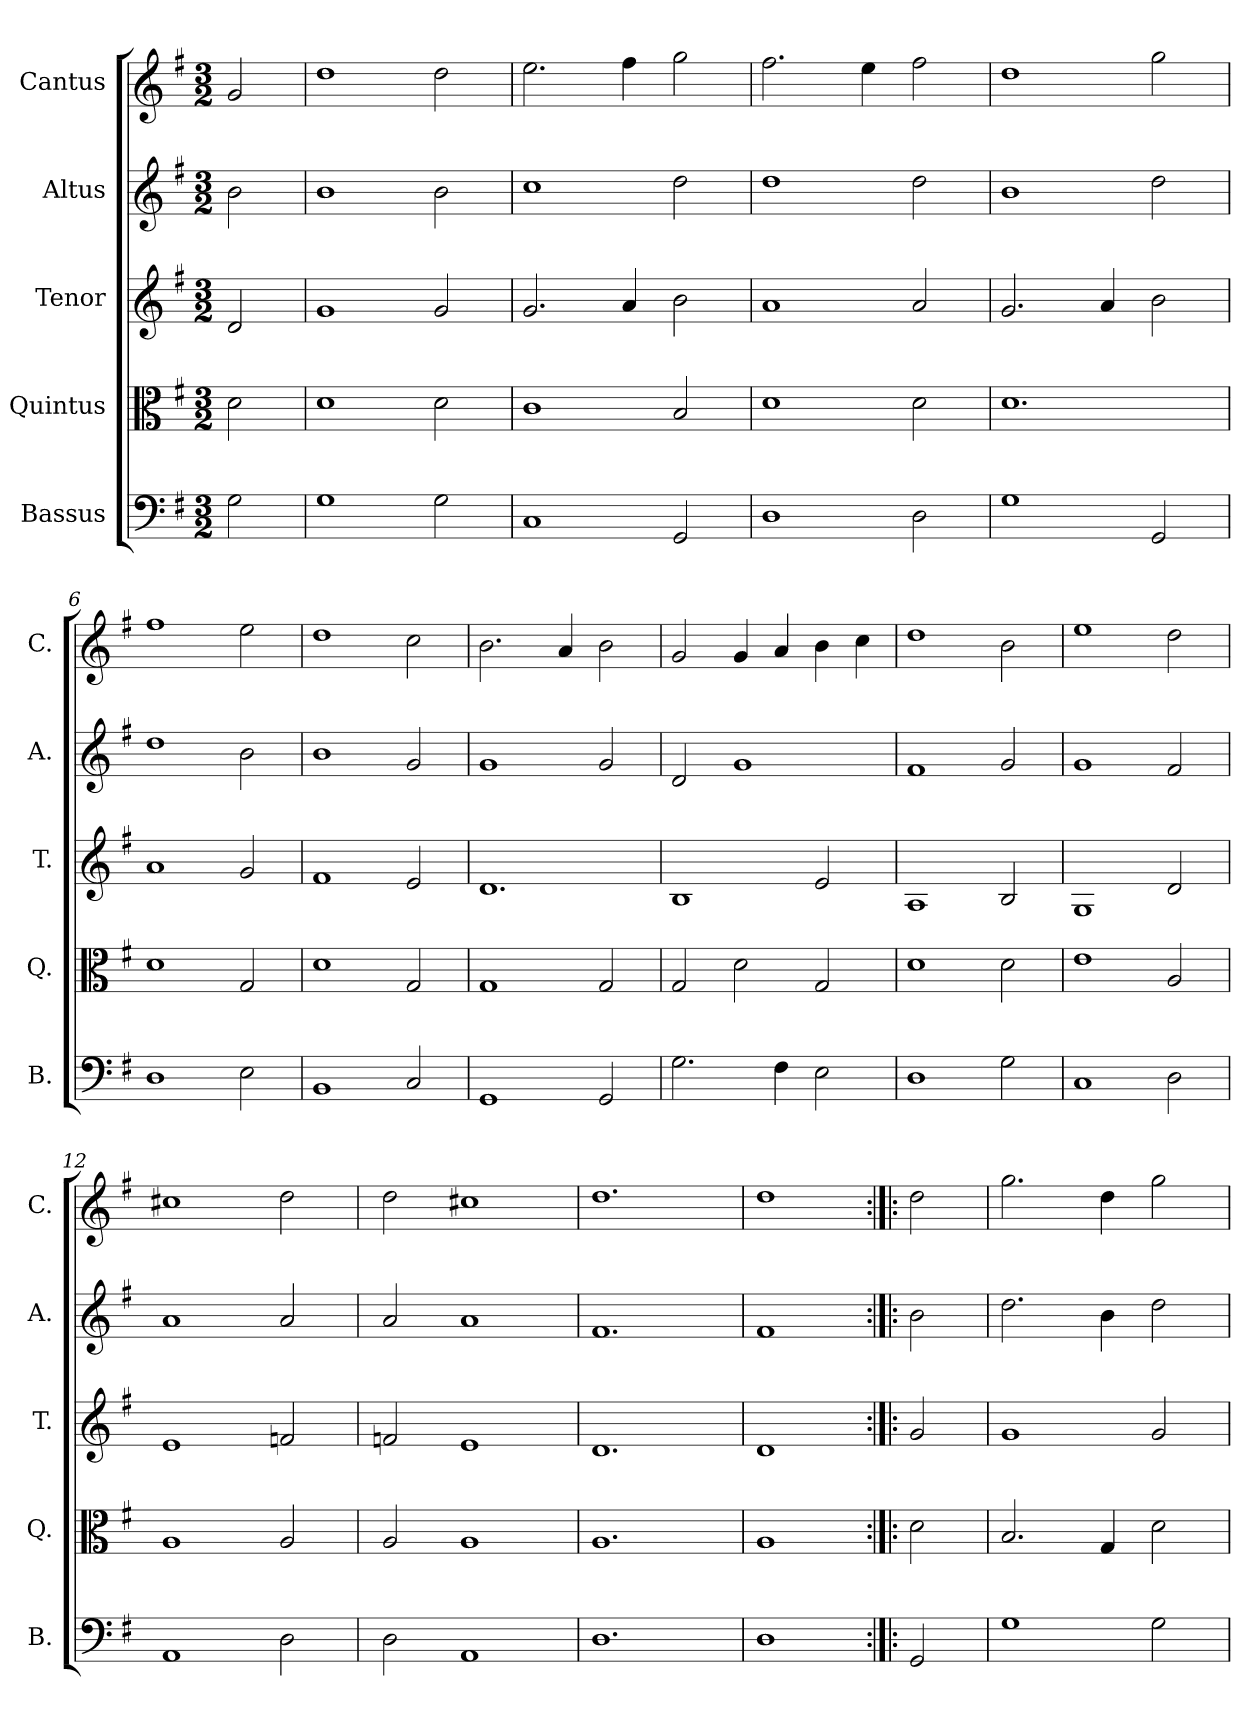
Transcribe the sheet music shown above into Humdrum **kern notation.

**kern	**kern	**kern	**kern	**kern
*part5	*part4	*part3	*part2	*part1
*staff5	*staff4	*staff3	*staff2	*staff1
*I"Bassus	*I"Quintus	*I"Tenor	*I"Altus	*I"Cantus
*I'B.	*I'Q.	*I'T.	*I'A.	*I'C.
*clefF4	*clefC3	*clefG2	*clefG2	*clefG2
*k[f#]	*k[f#]	*k[f#]	*k[f#]	*k[f#]
*G:	*G:	*G:	*G:	*G:
*M3/2	*M3/2	*M3/2	*M3/2	*M3/2
=1	=1	=1	=1	=1
2G\	2d\	2d/	2b\	2g/
=2	=2	=2	=2	=2
1G\	1d\	1g/	1b\	1dd\
2G\	2d\	2g/	2b\	2dd\
=3	=3	=3	=3	=3
1C/	1c\	2.g/	1cc\	2.ee\
.	.	4a/	.	4ff#\
2GG/	2B/	2b\	2dd\	2gg\
=4	=4	=4	=4	=4
1D\	1d\	1a/	1dd\	2.ff#\
.	.	.	.	4ee\
2D\	2d\	2a/	2dd\	2ff#\
=5	=5	=5	=5	=5
1G\	1.d\	2.g/	1b\	1dd\
.	.	4a/	.	.
2GG/	.	2b\	2dd\	2gg\
=6	=6	=6	=6	=6
1D\	1d\	1a/	1dd\	1ff#\
2E\	2G/	2g/	2b\	2ee\
=7	=7	=7	=7	=7
1BB/	1d\	1f#/	1b\	1dd\
2C/	2G/	2e/	2g/	2cc\
=8	=8	=8	=8	=8
1GG/	1G/	1.d/	1g/	2.b\
.	.	.	.	4a/
2GG/	2G/	.	2g/	2b\
=9	=9	=9	=9	=9
2.G\	2G/	1B/	2d/	2g/
.	2d\	.	1g/	4g/
4F#\	.	.	.	4a/
2E\	2G/	2e/	.	4b\
.	.	.	.	4cc\
=10	=10	=10	=10	=10
1D\	1d\	1A/	1f#/	1dd\
2G\	2d\	2B/	2g/	2b\
!!LO:LB:g=z
=11	=11	=11	=11	=11
1C/	1e\	1G/	1g/	1ee\
2D\	2A/	2d/	2f#/	2dd\
=12	=12	=12	=12	=12
1AA/	1A/	1e/	1a/	1cc#X\
2D\	2A/	2fn/	2a/	2dd\
=13	=13	=13	=13	=13
2D\	2A/	2fn/	2a/	2dd\
1AA/	1A/	1e/	1a/	1cc#X\
=14	=14	=14	=14	=14
1.D\	1.A/	1.d/	1.f#/	1.dd\
=15	=15	=15	=15	=15
1D\	1A/	1d/	1f#/	1dd\
=16:|!|:	=16:|!|:	=16:|!|:	=16:|!|:	=16:|!|:
2GG/	2d\	2g/	2b\	2dd\
=17	=17	=17	=17	=17
1G\	2.B/	1g/	2.dd\	2.gg\
.	4G/	.	4b\	4dd\
2G\	2d\	2g/	2dd\	2gg\
=	=	=	=	=
*-	*-	*-	*-	*-
